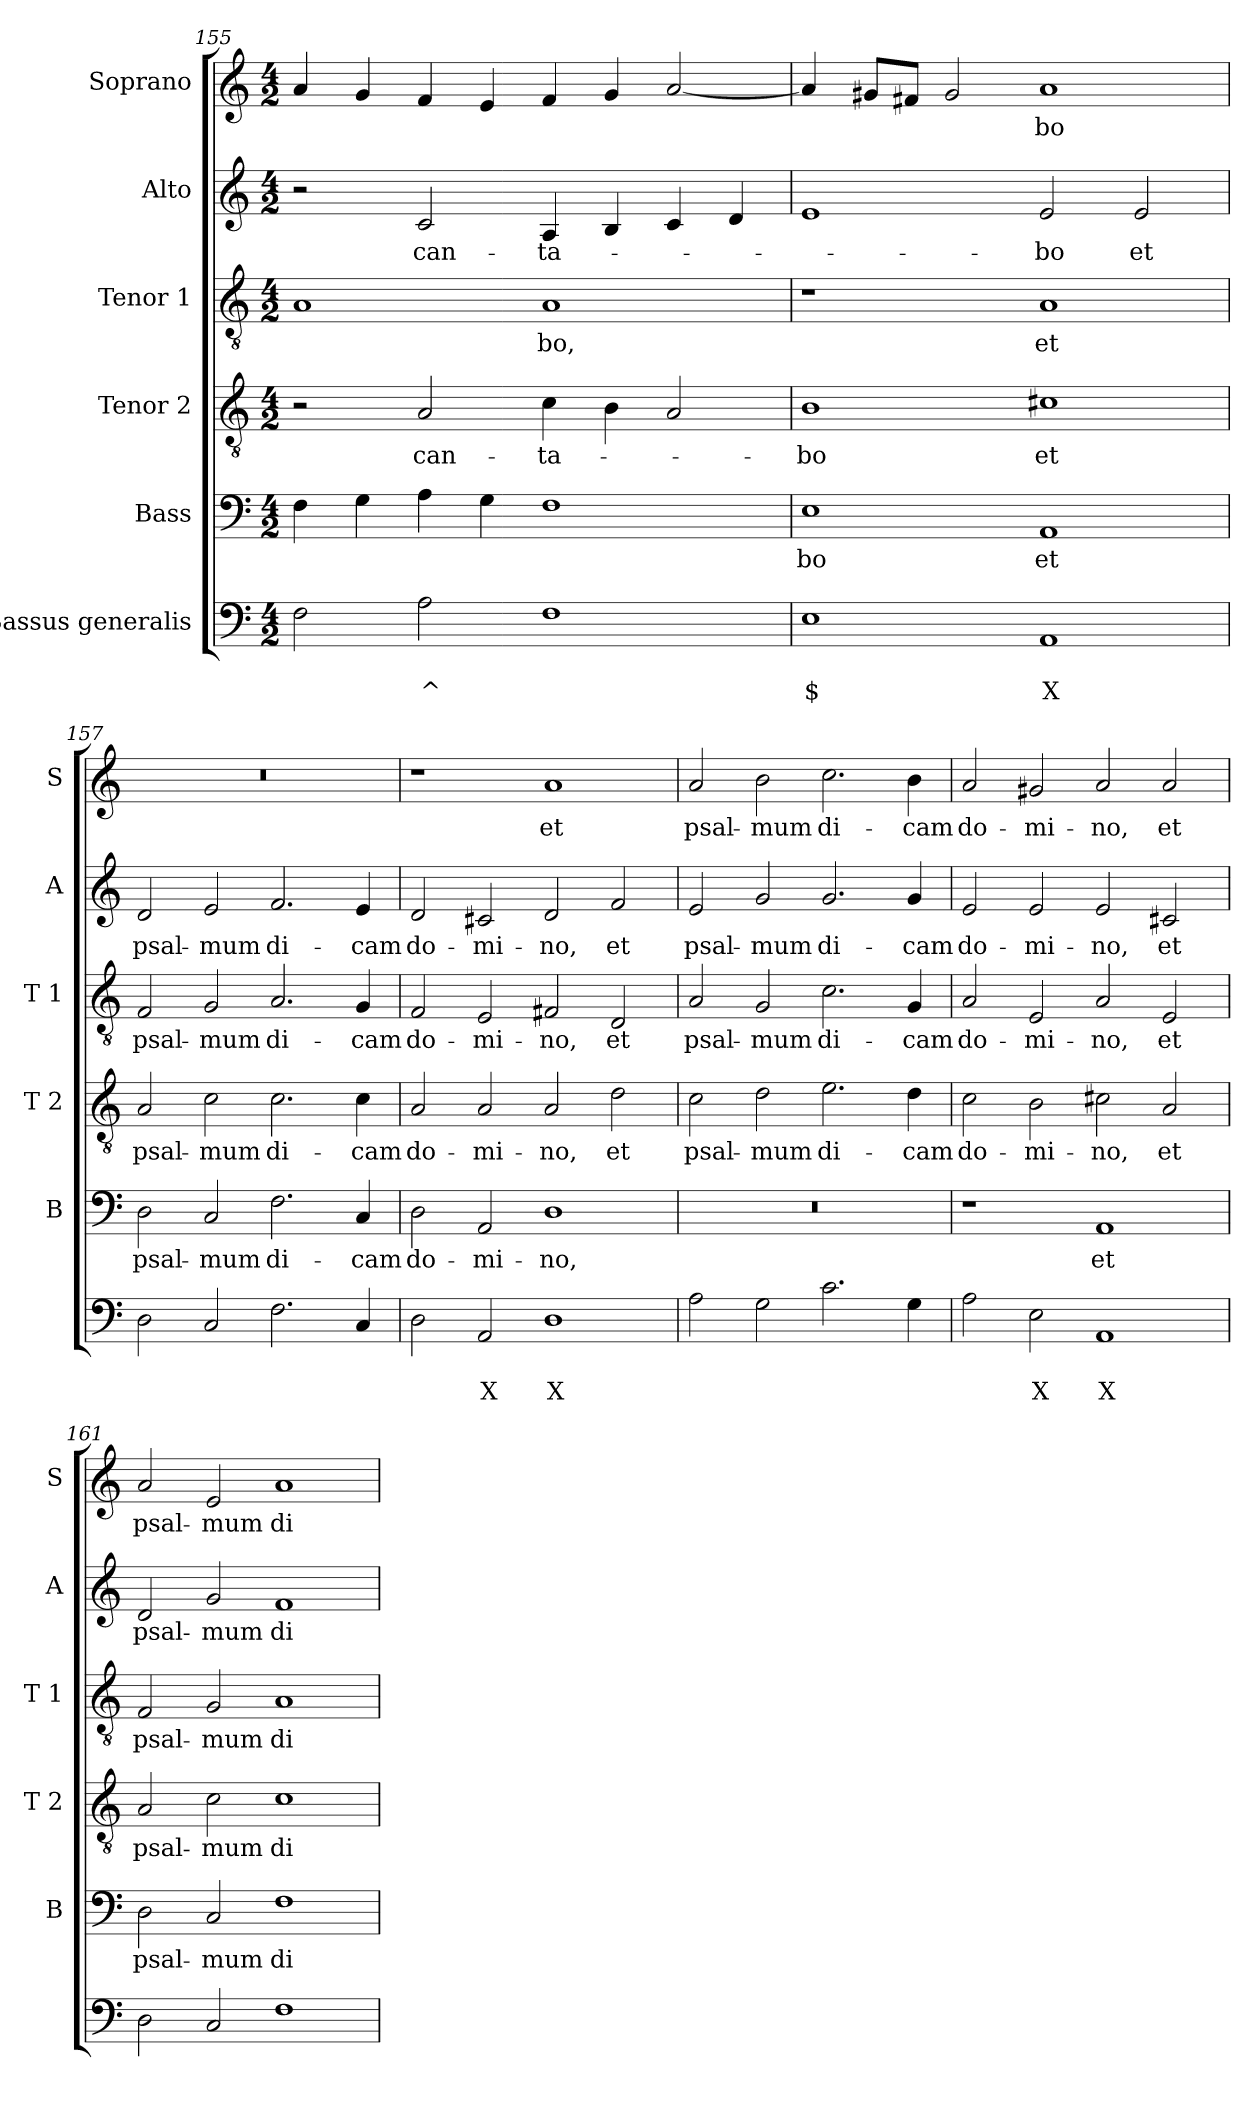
**kern	**text	**text	**kern	**text	**kern	**text	**kern	**text	**kern	**text	**kern	**text
*part6	*part6	*part6	*part5	*part5	*part4	*part4	*part3	*part3	*part2	*part2	*part1	*part1
*staff6	*staff6	*staff6	*staff5	*staff5	*staff4	*staff4	*staff3	*staff3	*staff2	*staff2	*staff1	*staff1
*I"Bassus generalis	*	*	*I"Bass	*	*I"Tenor 2	*	*I"Tenor 1	*	*I"Alto	*	*I"Soprano	*
*	*	*	*I'B	*	*I'T 2	*	*I'T 1	*	*I'A	*	*I'S	*
*clefF4	*	*	*clefF4	*	*clefGv2	*	*clefGv2	*	*clefG2	*	*clefG2	*
*k[]	*	*	*k[]	*	*k[]	*	*k[]	*	*k[]	*	*k[]	*
*C:	*	*	*C:	*	*C:	*	*C:	*	*C:	*	*C:	*
*M4/2	*	*	*M4/2	*	*M4/2	*	*M4/2	*	*M4/2	*	*M4/2	*
=155	=155	=155	=155	=155	=155	=155	=155	=155	=155	=155	=155	=155
*^	*	*	*	*	*	*	*	*	*	*	*	*
2F\	2ryy	.	.	4F\	.	2r	.	1A	.	2r	.	4a/	.
.	.	.	.	4G\	.	.	.	.	.	.	.	4g/	.
!	!	!	!LO:LY:b	!	!	!	!LO:LY:b	!	!	!	!LO:LY:b	!	!
2A\	4ryy	.	^	4A\	.	2A/	can-	.	.	2c/	can-	4f/	.
!	!	!	!LO:LY:b	!	!	!	!	!	!	!	!	!	!
.	4ryy	.	%	4G\	.	.	.	.	.	.	.	4e/	.
!	!	!	!	!	!	!	!LO:LY:b	!	!LO:LY:b	!	!LO:LY:b	!	!
1F	1ryy	.	.	1F	.	4c\	-ta-	1A	-bo,	4A/	-ta-	4f/	.
.	.	.	.	.	.	4B\	.	.	.	4B/	.	4g/	.
.	.	.	.	.	.	2A/	.	.	.	4c/	.	[2a/	.
.	.	.	.	.	.	.	.	.	.	4d/	.	.	.
!!LO:LB:g=z
=156	=156	=156	=156	=156	=156	=156	=156	=156	=156	=156	=156	=156	=156
!	!	!	!LO:LY:b	!	!LO:LY:b	!	!LO:LY:b	!	!	!	!	!	!
1E	2ryy	.	$	1E	-bo	1B	-bo	1r	.	1e	.	4a/]	.
.	.	.	.	.	.	.	.	.	.	.	.	8g#X/L	.
.	.	.	.	.	.	.	.	.	.	.	.	8f#X/J	.
!	!	!	!LO:LY:b	!	!	!	!	!	!	!	!	!	!
.	2ryy	.	X	.	.	.	.	.	.	.	.	2g#/	.
!	!	!	!LO:LY:b	!	!LO:LY:b	!	!LO:LY:b	!	!LO:LY:b	!	!LO:LY:b	!	!LO:LY:b
1AA	2ryy	.	X	1AA	et	1c#X	et	1A	et	2e/	-bo	1a	-bo
!	!	!	!	!	!	!	!	!	!	!	!LO:LY:b	!	!
.	2ryy	.	.	.	.	.	.	.	.	2e/	et	.	.
=157	=157	=157	=157	=157	=157	=157	=157	=157	=157	=157	=157	=157	=157
!	!	!	!	!	!LO:LY:b	!	!LO:LY:b	!	!LO:LY:b	!	!LO:LY:b	!	!
*v	*v	*	*	*	*	*	*	*	*	*	*	*	*
2D\	.	.	2D\	psal-	2A/	psal-	2F/	psal-	2d/	psal-	0r	.
!	!	!	!	!LO:LY:b	!	!LO:LY:b	!	!LO:LY:b	!	!LO:LY:b	!	!
2C/	.	.	2C/	-mum	2c\	-mum	2G/	-mum	2e/	-mum	.	.
!	!	!	!	!LO:LY:b	!	!LO:LY:b	!	!LO:LY:b	!	!LO:LY:b	!	!
2.F\	.	.	2.F\	di-	2.c\	di-	2.A/	di-	2.f/	di-	.	.
!	!	!	!	!LO:LY:b	!	!LO:LY:b	!	!LO:LY:b	!	!LO:LY:b	!	!
4C/	.	.	4C/	-cam	4c\	-cam	4G/	-cam	4e/	-cam	.	.
=158	=158	=158	=158	=158	=158	=158	=158	=158	=158	=158	=158	=158
*^	*	*	*	*	*	*	*	*	*	*	*	*
!	!	!	!	!	!LO:LY:b	!	!LO:LY:b	!	!LO:LY:b	!	!LO:LY:b	!	!
2D\	2ryy	.	.	2D\	do-	2A/	do-	2F/	do-	2d/	do-	1r	.
!	!	!	!LO:LY:b	!	!LO:LY:b	!	!LO:LY:b	!	!LO:LY:b	!	!LO:LY:b	!	!
2AA/	2ryy	.	X	2AA/	-mi-	2A/	-mi-	2E/	-mi-	2c#X/	-mi-	.	.
!	!	!	!LO:LY:b	!	!LO:LY:b	!	!LO:LY:b	!	!LO:LY:b	!	!LO:LY:b	!	!LO:LY:b
1D	2ryy	.	X	1D	-no,	2A/	-no,	2F#X/	-no,	2d/	-no,	1a	et
!	!	!	!LO:LY:b	!	!	!	!LO:LY:b	!	!LO:LY:b	!	!LO:LY:b	!	!
.	2ryy	.	Y	.	.	2d\	et	2D/	et	2f/	et	.	.
=159	=159	=159	=159	=159	=159	=159	=159	=159	=159	=159	=159	=159	=159
!	!	!	!	!	!	!	!LO:LY:b	!	!LO:LY:b	!	!LO:LY:b	!	!LO:LY:b
*v	*v	*	*	*	*	*	*	*	*	*	*	*	*
2A\	.	.	0r	.	2c\	psal-	2A/	psal-	2e/	psal-	2a/	psal-
!	!	!	!	!	!	!LO:LY:b	!	!LO:LY:b	!	!LO:LY:b	!	!LO:LY:b
2G\	.	.	.	.	2d\	-mum	2G/	-mum	2g/	-mum	2b\	-mum
!	!	!	!	!	!	!LO:LY:b	!	!LO:LY:b	!	!LO:LY:b	!	!LO:LY:b
2.c\	.	.	.	.	2.e\	di-	2.c\	di-	2.g/	di-	2.cc\	di-
!	!	!	!	!	!	!LO:LY:b	!	!LO:LY:b	!	!LO:LY:b	!	!LO:LY:b
4G\	.	.	.	.	4d\	-cam	4G/	-cam	4g/	-cam	4b\	-cam
=160	=160	=160	=160	=160	=160	=160	=160	=160	=160	=160	=160	=160
!	!	!	!	!	!	!LO:LY:b	!	!LO:LY:b	!	!LO:LY:b	!	!LO:LY:b
2A\	.	.	1r	.	2c\	do-	2A/	do-	2e/	do-	2a/	do-
!	!	!LO:LY:b	!	!	!	!LO:LY:b	!	!LO:LY:b	!	!LO:LY:b	!	!LO:LY:b
2E\	.	X	.	.	2B\	-mi-	2E/	-mi-	2e/	-mi-	2g#X/	-mi-
!	!	!LO:LY:b	!	!LO:LY:b	!	!LO:LY:b	!	!LO:LY:b	!	!LO:LY:b	!	!LO:LY:b
1AA	.	X	1AA	et	2c#X\	-no,	2A/	-no,	2e/	-no,	2a/	-no,
!	!	!	!	!	!	!LO:LY:b	!	!LO:LY:b	!	!LO:LY:b	!	!LO:LY:b
.	.	.	.	.	2A/	et	2E/	et	2c#X/	et	2a/	et
!!LO:PB:g=z
=161	=161	=161	=161	=161	=161	=161	=161	=161	=161	=161	=161	=161
!	!	!	!	!LO:LY:b	!	!LO:LY:b	!	!LO:LY:b	!	!LO:LY:b	!	!LO:LY:b
2D\	.	.	2D\	psal-	2A/	psal-	2F/	psal-	2d/	psal-	2a/	psal-
!	!	!	!	!LO:LY:b	!	!LO:LY:b	!	!LO:LY:b	!	!LO:LY:b	!	!LO:LY:b
2C/	.	.	2C/	-mum	2c\	-mum	2G/	-mum	2g/	-mum	2e/	-mum
!	!	!	!	!LO:LY:b	!	!LO:LY:b	!	!LO:LY:b	!	!LO:LY:b	!	!LO:LY:b
1F	.	.	1F	di-	1c	di-	1A	di-	1f	di-	1a	di-
=	=	=	=	=	=	=	=	=	=	=	=	=
*-	*-	*-	*-	*-	*-	*-	*-	*-	*-	*-	*-	*-
